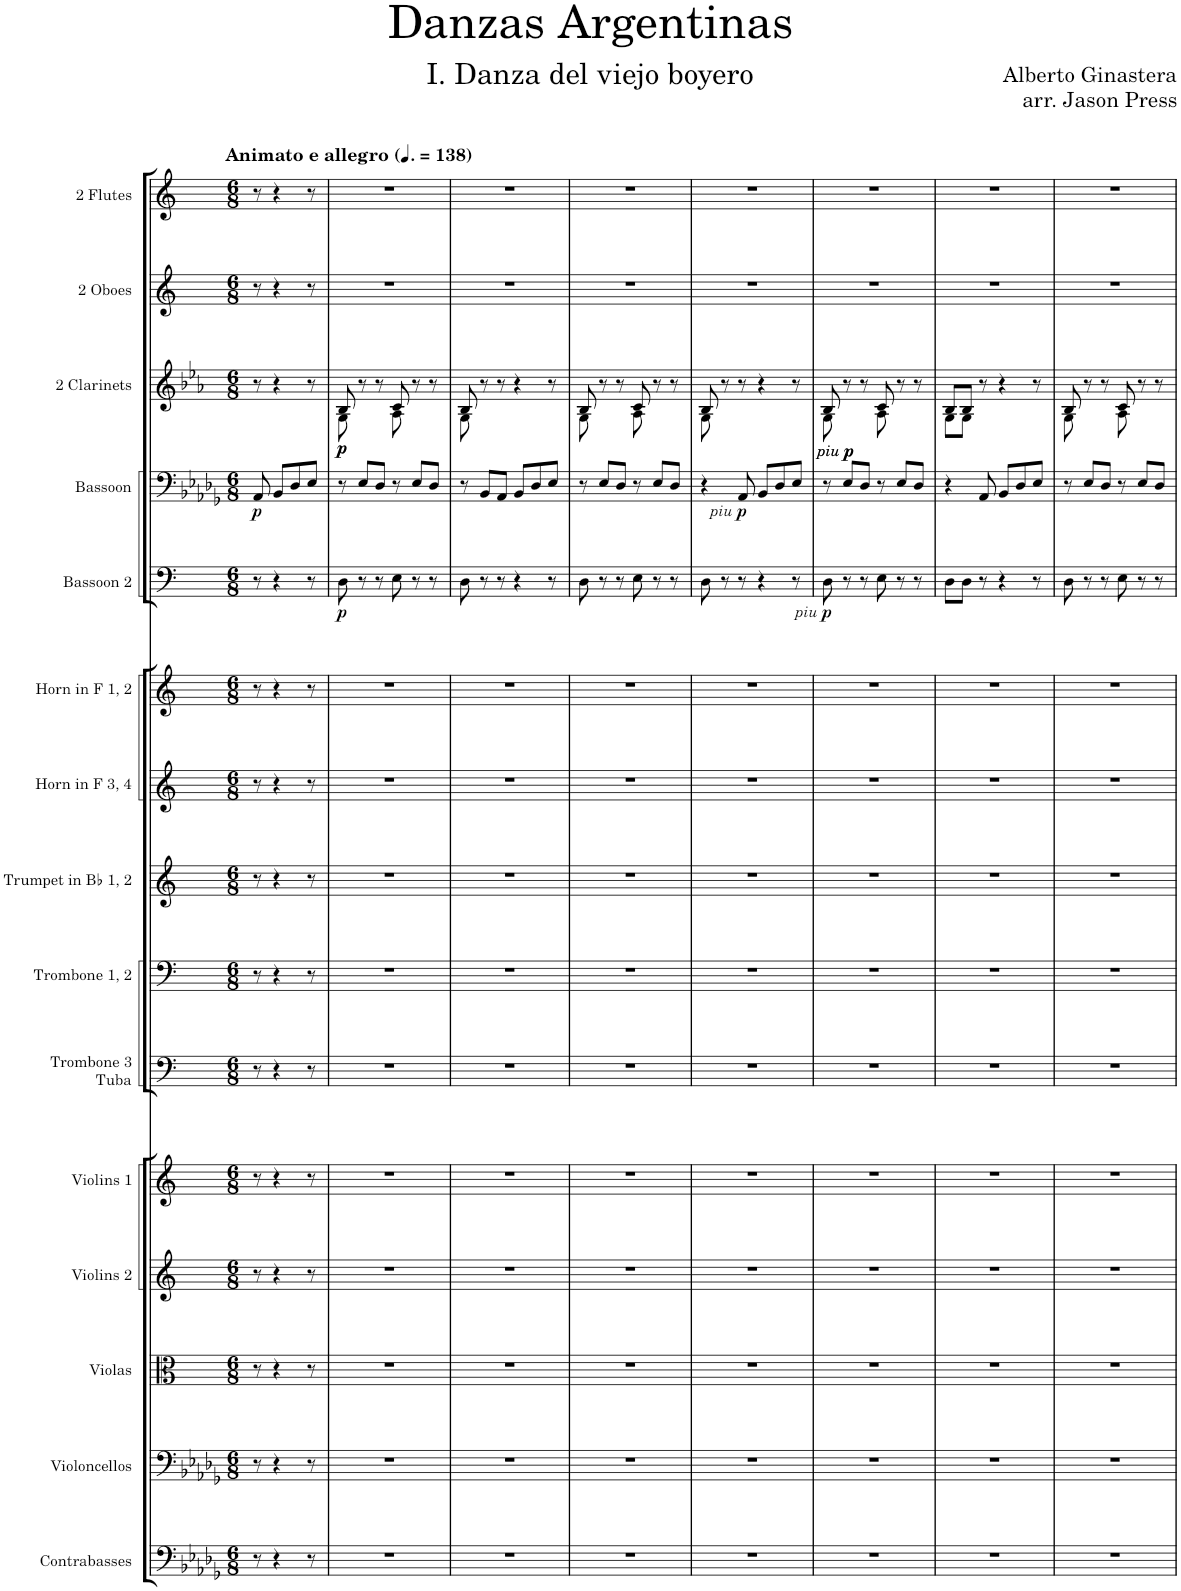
**kern	**kern	**kern	**kern	**kern	**kern	**kern	**kern	**kern	**kern	**kern	**dynam	**kern	**dynam	**kern	**dynam	**kern	**kern
*part15	*part14	*part13	*part12	*part11	*part10	*part9	*part8	*part7	*part6	*part5	*part5	*part4	*part4	*part3	*part3	*part2	*part1
*staff15	*staff14	*staff13	*staff12	*staff11	*staff10	*staff9	*staff8	*staff7	*staff6	*staff5	*staff5	*staff4	*staff4	*staff3	*staff3	*staff2	*staff1
*I"Contrabasses	*I"Violoncellos	*I"Violas	*I"Violins 2	*I"Violins 1	*I"Trombone 3 Tuba	*I"Trombone 1, 2	*I"Trumpet in Bb 1, 2	*I"Horn in F 3, 4	*I"Horn in F 1, 2	*I"Bassoon 2	*	*I"Bassoon	*	*I"2 Clarinets	*	*I"2 Oboes	*I"2 Flutes
*I'Cbs.	*I'Vcs.	*I'Vlas.	*I'Vlns. 2	*I'Vlns. 1	*I'Tbn. 3 Tba.	*I'Tbn. 1, 2	*I'Tpt. in Bb 1, 2	*I'Hn. in F 3, 4	*I'Hn. in F 1, 2	*I'Bsn. 2	*	*I'Bsn.	*	*I'Cl.	*	*I'Ob.	*I'Fl.
*clefF4	*clefF4	*clefC3	*clefG2	*clefG2	*clefF4	*clefF4	*clefG2	*clefG2	*clefG2	*clefF4	*	*clefF4	*	*clefG2	*	*clefG2	*clefG2
*Trd7c12	*	*	*	*	*	*	*Trd1c2	*Trd4c7	*Trd4c7	*	*	*	*	*Trd2c3	*	*	*
*k[b-e-a-d-g-]	*k[b-e-a-d-g-]	*k[]	*k[]	*k[]	*k[]	*k[]	*k[f#c#]	*k[f#]	*k[f#]	*k[]	*	*k[b-e-a-d-g-]	*	*k[b-e-a-]	*	*k[]	*k[]
*M6/8	*M6/8	*M6/8	*M6/8	*M6/8	*M6/8	*M6/8	*M6/8	*M6/8	*M6/8	*M6/8	*	*M6/8	*	*M6/8	*	*M6/8	*M6/8
*MM207	*MM207	*MM207	*MM207	*MM207	*MM207	*MM207	*MM207	*MM207	*MM207	*MM207	*	*MM207	*	*MM207	*	*MM207	*MM207
=1	=1	=1	=1	=1	=1	=1	=1	=1	=1	=1	=1	=1	=1	=1	=1	=1	=1
!	!	!	!	!	!	!	!	!	!	!	!	!	!	!	!	!	!LO:TX:a:B:t=Animato e allegro
!	!	!	!	!	!	!	!	!	!	!	!	!	!LO:DY:b	!	!	!	!
8r	8r	8r	8r	8r	8r	8r	8r	8r	8r	8r	.	8AA-/	p	8r	.	8r	8r
4r	4r	4r	4r	4r	4r	4r	4r	4r	4r	4r	.	8BB-/L	.	4r	.	4r	4r
.	.	.	.	.	.	.	.	.	.	.	.	8D-/	.	.	.	.	.
8r	8r	8r	8r	8r	8r	8r	8r	8r	8r	8r	.	8E-/J	.	8r	.	8r	8r
=2	=2	=2	=2	=2	=2	=2	=2	=2	=2	=2	=2	=2	=2	=2	=2	=2	=2
*	*	*	*	*	*	*	*	*	*	*	*	*	*	*^	*	*	*
!	!	!	!	!	!	!	!	!	!	!	!LO:DY:b	!	!	!	!	!LO:DY:b	!	!
!	!	!	!	!	!	!	!	!	!	!	!	!	!	!	!	!LO:DY:n=1:b	!	!
2.r	2.r	2.r	2.r	2.r	2.r	2.r	2.r	2.r	2.r	8D\	p	8r	.	8B-/	8G\	p p	2.r	2.r
.	.	.	.	.	.	.	.	.	.	8r	.	8E-/L	.	8r	4ryy	.	.	.
.	.	.	.	.	.	.	.	.	.	8r	.	8D-/J	.	8r	.	.	.	.
.	.	.	.	.	.	.	.	.	.	8E\	.	8r	.	8c/	8A-\	.	.	.
.	.	.	.	.	.	.	.	.	.	8r	.	8E-/L	.	8r	4ryy	.	.	.
.	.	.	.	.	.	.	.	.	.	8r	.	8D-/J	.	8r	.	.	.	.
=3	=3	=3	=3	=3	=3	=3	=3	=3	=3	=3	=3	=3	=3	=3	=3	=3	=3	=3
2.r	2.r	2.r	2.r	2.r	2.r	2.r	2.r	2.r	2.r	8D\	.	8r	.	8B-/	8G\	.	2.r	2.r
.	.	.	.	.	.	.	.	.	.	8r	.	8BB-/L	.	8r	2ryy	.	.	.
.	.	.	.	.	.	.	.	.	.	8r	.	8AA-/J	.	8r	.	.	.	.
.	.	.	.	.	.	.	.	.	.	4r	.	8BB-/L	.	4r	.	.	.	.
.	.	.	.	.	.	.	.	.	.	.	.	8D-/	.	.	.	.	.	.
.	.	.	.	.	.	.	.	.	.	8r	.	8E-/J	.	8r	8ryy	.	.	.
=4	=4	=4	=4	=4	=4	=4	=4	=4	=4	=4	=4	=4	=4	=4	=4	=4	=4	=4
2.r	2.r	2.r	2.r	2.r	2.r	2.r	2.r	2.r	2.r	8D\	.	8r	.	8B-/	8G\	.	2.r	2.r
.	.	.	.	.	.	.	.	.	.	8r	.	8E-/L	.	8r	4ryy	.	.	.
.	.	.	.	.	.	.	.	.	.	8r	.	8D-/J	.	8r	.	.	.	.
.	.	.	.	.	.	.	.	.	.	8E\	.	8r	.	8c/	8A-\	.	.	.
.	.	.	.	.	.	.	.	.	.	8r	.	8E-/L	.	8r	4ryy	.	.	.
.	.	.	.	.	.	.	.	.	.	8r	.	8D-/J	.	8r	.	.	.	.
=5	=5	=5	=5	=5	=5	=5	=5	=5	=5	=5	=5	=5	=5	=5	=5	=5	=5	=5
2.r	2.r	2.r	2.r	2.r	2.r	2.r	2.r	2.r	2.r	8D\	.	4r	.	8B-/	8G\	.	2.r	2.r
.	.	.	.	.	.	.	.	.	.	8r	.	.	.	8r	2ryy	.	.	.
!	!	!	!	!	!	!	!	!	!	!	!	!	!LO:DY:b	!	!	!	!	!
!	!	!	!	!	!	!	!	!	!	!	!	!	!LO:DY:n=1:b	!	!	!	!	!
.	.	.	.	.	.	.	.	.	.	8r	.	8AA-/	other-dynamics p	8r	.	.	.	.
.	.	.	.	.	.	.	.	.	.	4r	.	8BB-/L	.	4r	.	.	.	.
.	.	.	.	.	.	.	.	.	.	.	.	8D-/	.	.	.	.	.	.
.	.	.	.	.	.	.	.	.	.	8r	.	8E-/J	.	8r	8ryy	.	.	.
=6	=6	=6	=6	=6	=6	=6	=6	=6	=6	=6	=6	=6	=6	=6	=6	=6	=6	=6
!	!	!	!	!	!	!	!	!	!	!	!LO:DY:b	!	!	!	!	!	!	!
!	!	!	!	!	!	!	!	!	!	!	!LO:DY:n=1:b	!	!	!	!	!LO:DY:b	!	!
!	!	!	!	!	!	!	!	!	!	!	!	!	!	!	!	!LO:DY:n=1:b	!	!
!	!	!	!	!	!	!	!	!	!	!	!	!	!	!	!	!LO:DY:n=2:b	!	!
!	!	!	!	!	!	!	!	!	!	!	!	!	!	!	!	!LO:DY:n=3:b	!	!
2.r	2.r	2.r	2.r	2.r	2.r	2.r	2.r	2.r	2.r	8D\	other-dynamics p	8r	.	8B-/	8G\	other-dynamics p other-dynamics p	2.r	2.r
.	.	.	.	.	.	.	.	.	.	8r	.	8E-/L	.	8r	4ryy	.	.	.
.	.	.	.	.	.	.	.	.	.	8r	.	8D-/J	.	8r	.	.	.	.
.	.	.	.	.	.	.	.	.	.	8E\	.	8r	.	8c/	8A-\	.	.	.
.	.	.	.	.	.	.	.	.	.	8r	.	8E-/L	.	8r	4ryy	.	.	.
.	.	.	.	.	.	.	.	.	.	8r	.	8D-/J	.	8r	.	.	.	.
=7	=7	=7	=7	=7	=7	=7	=7	=7	=7	=7	=7	=7	=7	=7	=7	=7	=7	=7
2.r	2.r	2.r	2.r	2.r	2.r	2.r	2.r	2.r	2.r	8D\L	.	4r	.	8B-/L	8G\L	.	2.r	2.r
.	.	.	.	.	.	.	.	.	.	8D\J	.	.	.	8B-/J	8G\J	.	.	.
.	.	.	.	.	.	.	.	.	.	8r	.	8AA-/	.	8r	2ryy	.	.	.
.	.	.	.	.	.	.	.	.	.	4r	.	8BB-/L	.	4r	.	.	.	.
.	.	.	.	.	.	.	.	.	.	.	.	8D-/	.	.	.	.	.	.
.	.	.	.	.	.	.	.	.	.	8r	.	8E-/J	.	8r	.	.	.	.
=8	=8	=8	=8	=8	=8	=8	=8	=8	=8	=8	=8	=8	=8	=8	=8	=8	=8	=8
2.r	2.r	2.r	2.r	2.r	2.r	2.r	2.r	2.r	2.r	8D\	.	8r	.	8B-/	8G\	.	2.r	2.r
.	.	.	.	.	.	.	.	.	.	8r	.	8E-/L	.	8r	4ryy	.	.	.
.	.	.	.	.	.	.	.	.	.	8r	.	8D-/J	.	8r	.	.	.	.
.	.	.	.	.	.	.	.	.	.	8E\	.	8r	.	8c/	8A-\	.	.	.
.	.	.	.	.	.	.	.	.	.	8r	.	8E-/L	.	8r	4ryy	.	.	.
.	.	.	.	.	.	.	.	.	.	8r	.	8D-/J	.	8r	.	.	.	.
*	*	*	*	*	*	*	*	*	*	*	*	*	*	*v	*v	*	*	*
=	=	=	=	=	=	=	=	=	=	=	=	=	=	=	=	=	=
*-	*-	*-	*-	*-	*-	*-	*-	*-	*-	*-	*-	*-	*-	*-	*-	*-	*-
